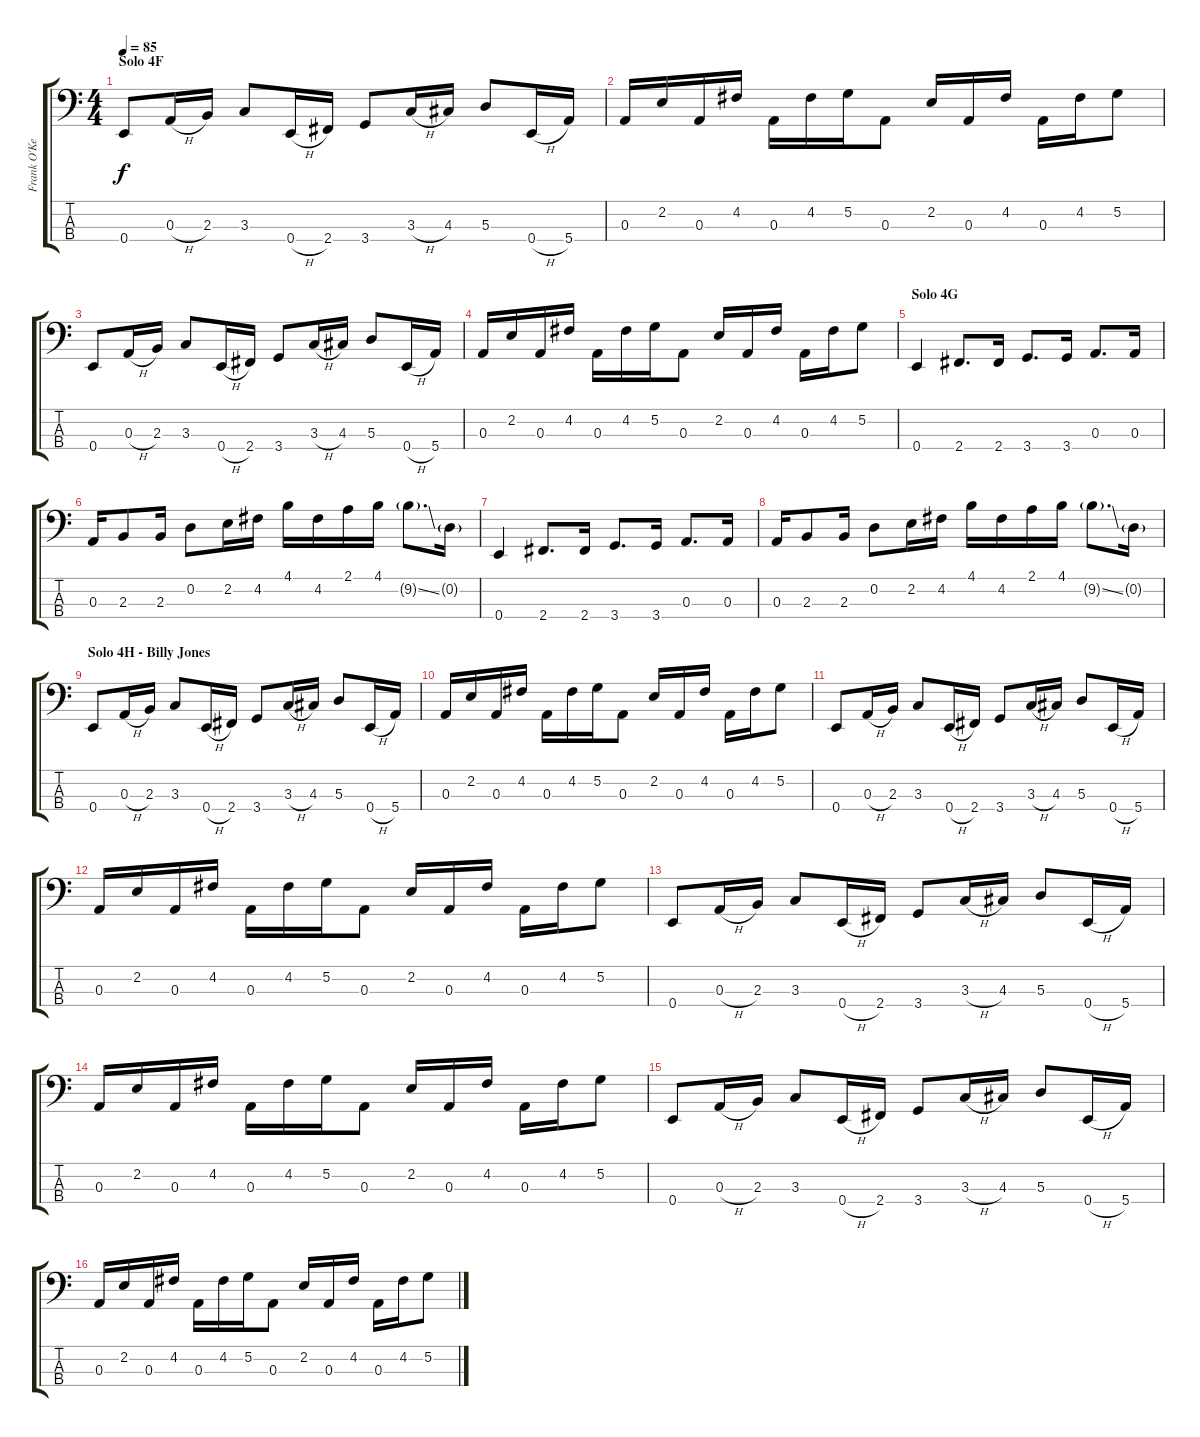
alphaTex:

\track ("Frank O'Keefe - Bass" "Frank O'Ke") {instrument electricbassfinger}
\staff {score tabs}
\tuning (G2 D2 A1 E1) {hide}
\ts (4 4)
\section ("" "Solo 4F")
\tempo 85
\clef f4
\ks c
0.4.8{dy f} 0.3{h}.16 2.3.16 3.3.8 0.4{h}.16 2.4.16 3.4.8 3.3{h}.16 4.3.16 5.3.8 0.4{h}.16 5.4.16 |
0.3.16 2.2.16 0.3.16 4.2.16 0.3.16 4.2.16 5.2.16 0.3.8 2.2.16 0.3.16 4.2.16 0.3.16 4.2.16 5.2.8 |
0.4.8 0.3{h}.16 2.3.16 3.3.8 0.4{h}.16 2.4.16 3.4.8 3.3{h}.16 4.3.16 5.3.8 0.4{h}.16 5.4.16 |
0.3.16 2.2.16 0.3.16 4.2.16 0.3.16 4.2.16 5.2.16 0.3.8 2.2.16 0.3.16 4.2.16 0.3.16 4.2.16 5.2.8 |
\section ("" "Solo 4G")
0.4.4 2.4.8{d} 2.4.16 3.4.8{d} 3.4.16 0.3.8{d} 0.3.16 |
0.3.16 2.3.8 2.3.16 0.2.8 2.2.16 4.2.16 4.1.16 4.2.16 2.1.16 4.1.16 9.2{ss g}.8{d} 0.2{g}.16 |
0.4.4 2.4.8{d} 2.4.16 3.4.8{d} 3.4.16 0.3.8{d} 0.3.16 |
0.3.16 2.3.8 2.3.16 0.2.8 2.2.16 4.2.16 4.1.16 4.2.16 2.1.16 4.1.16 9.2{ss g}.8{d} 0.2{g}.16 |
\section ("" "Solo 4H - Billy Jones")
0.4.8 0.3{h}.16 2.3.16 3.3.8 0.4{h}.16 2.4.16 3.4.8 3.3{h}.16 4.3.16 5.3.8 0.4{h}.16 5.4.16 |
0.3.16 2.2.16 0.3.16 4.2.16 0.3.16 4.2.16 5.2.16 0.3.8 2.2.16 0.3.16 4.2.16 0.3.16 4.2.16 5.2.8 |
0.4.8 0.3{h}.16 2.3.16 3.3.8 0.4{h}.16 2.4.16 3.4.8 3.3{h}.16 4.3.16 5.3.8 0.4{h}.16 5.4.16 |
0.3.16 2.2.16 0.3.16 4.2.16 0.3.16 4.2.16 5.2.16 0.3.8 2.2.16 0.3.16 4.2.16 0.3.16 4.2.16 5.2.8 |
0.4.8 0.3{h}.16 2.3.16 3.3.8 0.4{h}.16 2.4.16 3.4.8 3.3{h}.16 4.3.16 5.3.8 0.4{h}.16 5.4.16 |
0.3.16 2.2.16 0.3.16 4.2.16 0.3.16 4.2.16 5.2.16 0.3.8 2.2.16 0.3.16 4.2.16 0.3.16 4.2.16 5.2.8 |
0.4.8 0.3{h}.16 2.3.16 3.3.8 0.4{h}.16 2.4.16 3.4.8 3.3{h}.16 4.3.16 5.3.8 0.4{h}.16 5.4.16 |
0.3.16 2.2.16 0.3.16 4.2.16 0.3.16 4.2.16 5.2.16 0.3.8 2.2.16 0.3.16 4.2.16 0.3.16 4.2.16 5.2.8
